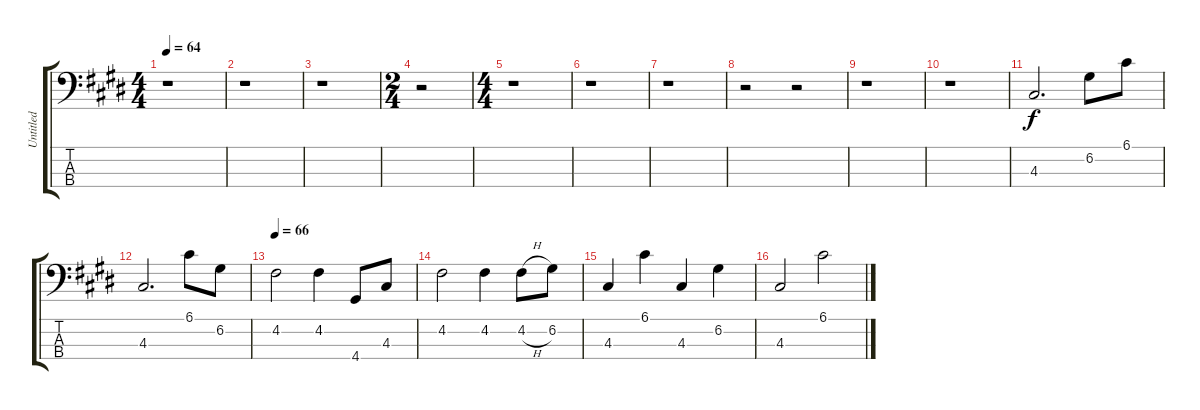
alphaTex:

\track ("Untitled" "Untitled") {instrument electricbassfinger}
\staff {score tabs}
\tuning (G2 D2 A1 E1) {hide}
\ts (4 4)
\tempo 64
\clef f4
\ks e
r.1{dy f} |
r.1 |
r.1 |
\ts (2 4)
r.2 |
\ts (4 4)
r.1 |
r.1 |
r.1 |
r.2 r.2 |
r.1 |
r.1 |
4.3.2{d} 6.2.8 6.1.8 |
4.3.2{d} 6.1.8 6.2.8 |
\tempo 66
4.2.2 4.2.4 4.4.8 4.3.8 |
4.2.2 4.2.4 4.2{h}.8 6.2.8 |
4.3.4 6.1.4 4.3.4 6.2.4 |
4.3.2 6.1.2
